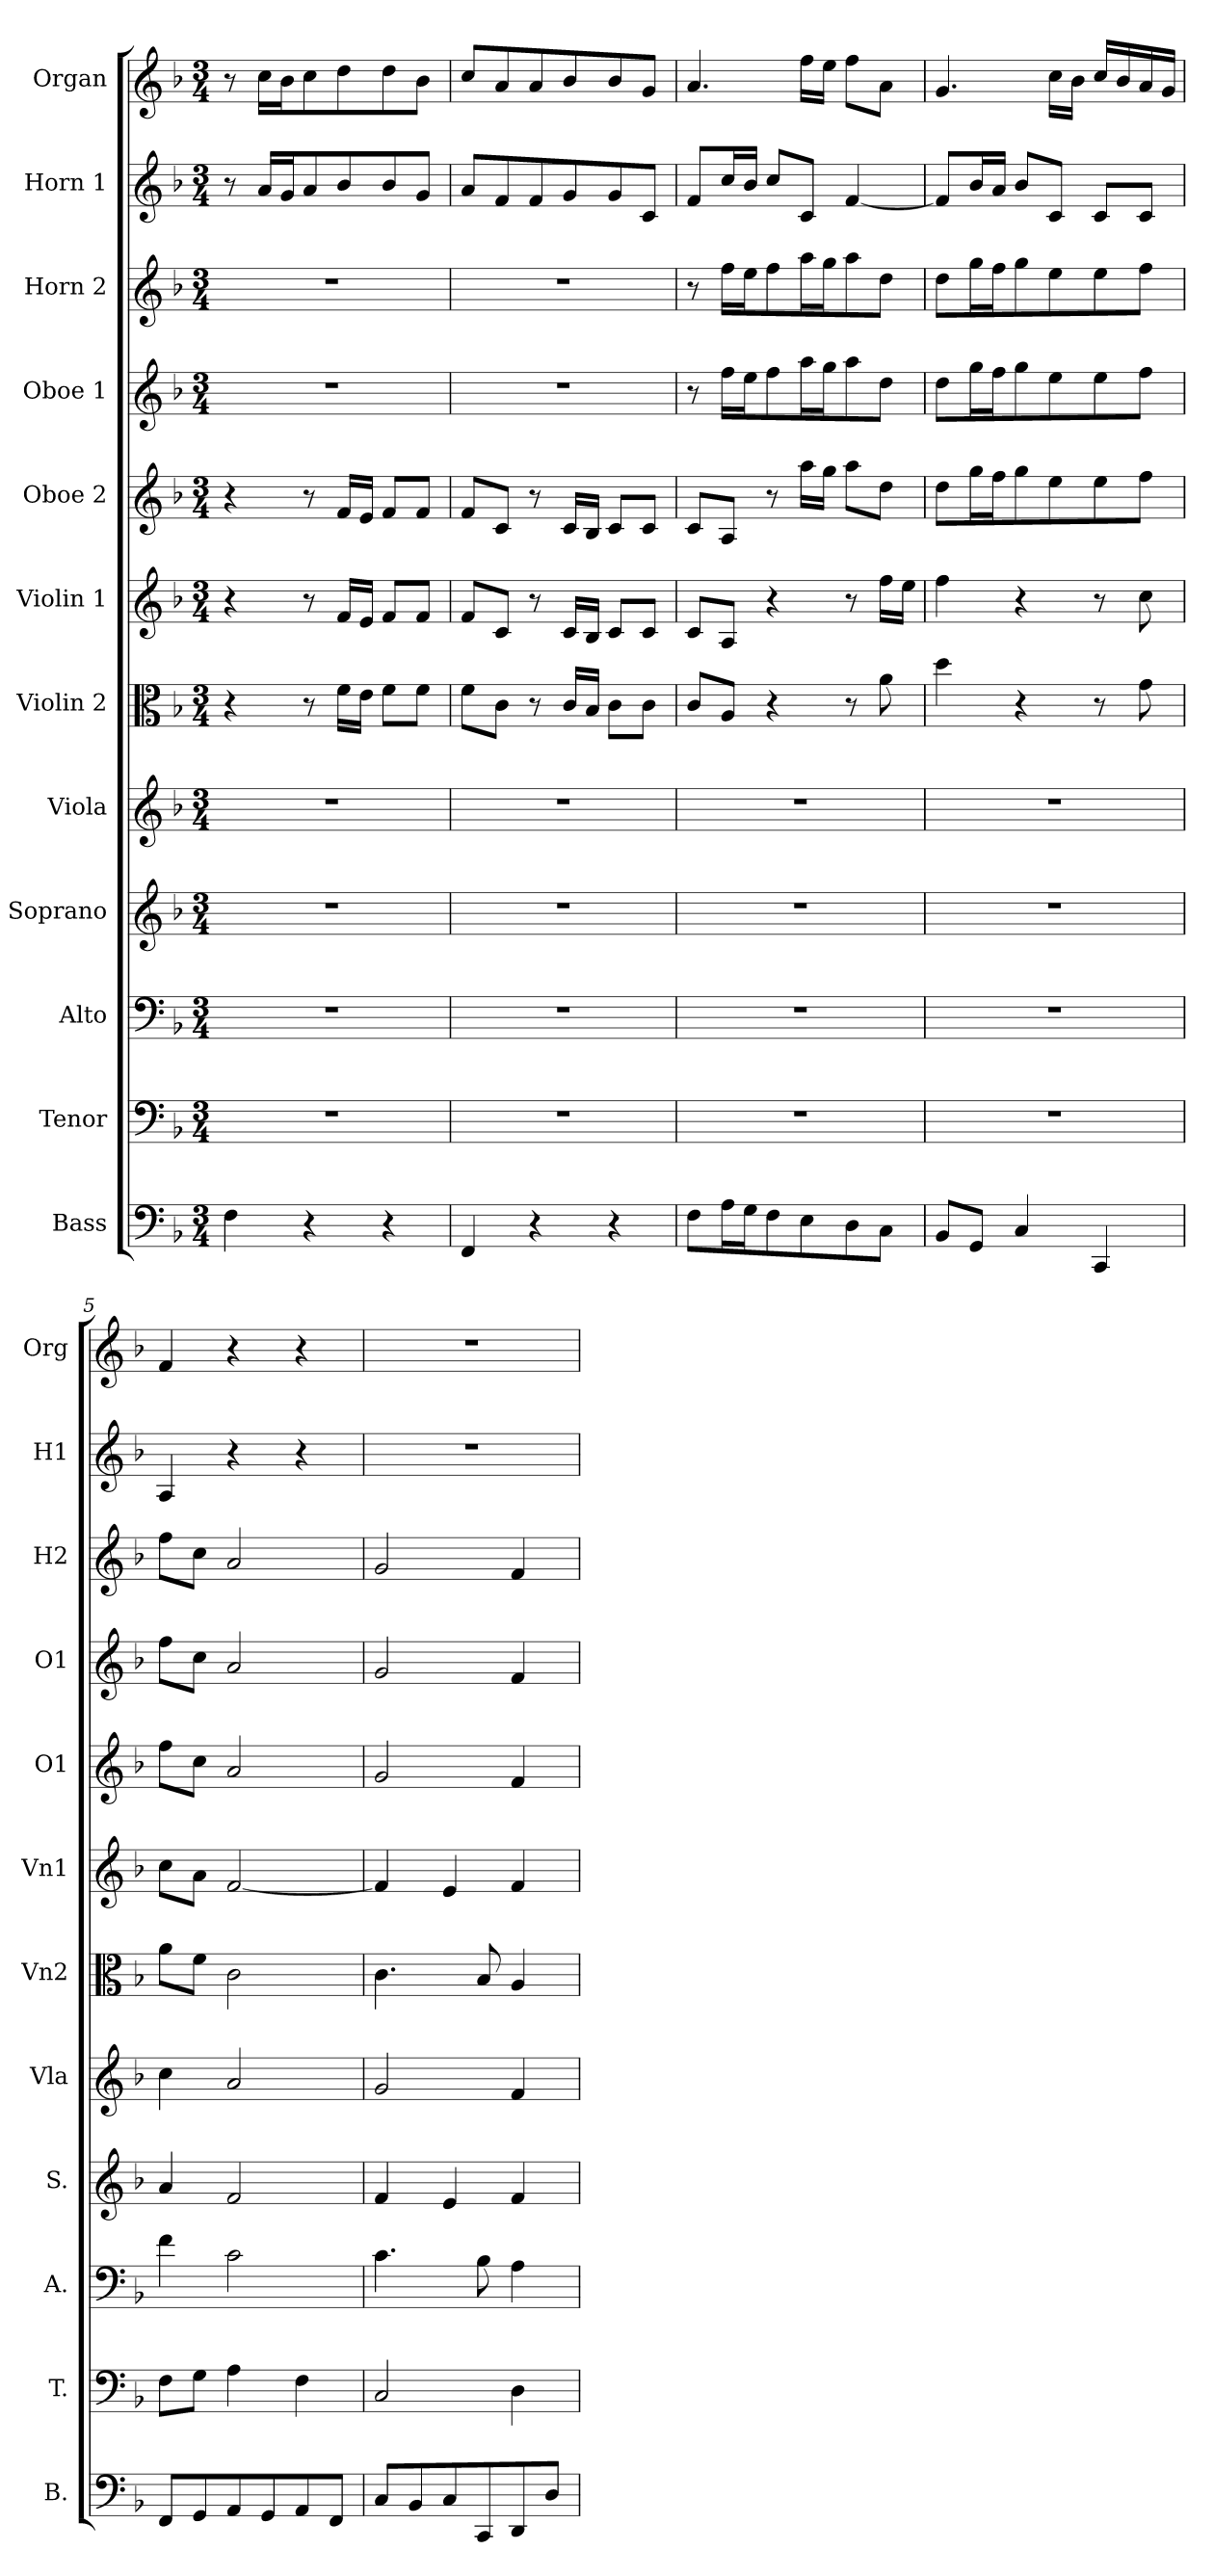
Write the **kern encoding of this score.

**kern	**kern	**kern	**kern	**kern	**kern	**kern	**kern	**kern	**kern	**kern	**kern
*part12	*part11	*part10	*part9	*part8	*part7	*part6	*part5	*part4	*part3	*part2	*part1
*staff12	*staff11	*staff10	*staff9	*staff8	*staff7	*staff6	*staff5	*staff4	*staff3	*staff2	*staff1
*I"Bass	*I"Tenor	*I"Alto	*I"Soprano	*I"Viola	*I"Violin 2	*I"Violin 1	*I"Oboe 2	*I"Oboe 1	*I"Horn 2	*I"Horn 1	*I"Organ
*I'B.	*I'T.	*I'A.	*I'S.	*I'Vla	*I'Vn2	*I'Vn1	*I'O1	*I'O1	*I'H2	*I'H1	*I'Org
*clefF4	*clefF4	*clefF4	*clefG2	*clefG2	*clefC3	*clefG2	*clefG2	*clefG2	*clefG2	*clefG2	*clefG2
*	*	*	*	*	*	*	*	*	*	*ITrd4c7	*ITrd4c7
*k[b-]	*k[b-]	*k[b-]	*k[b-]	*k[b-]	*k[b-]	*k[b-]	*k[b-]	*k[b-]	*k[b-]	*k[b-e-]	*k[b-e-]
*F:	*F:	*F:	*F:	*F:	*F:	*F:	*F:	*F:	*F:	*B-:	*B-:
*M3/4	*M3/4	*M3/4	*M3/4	*M3/4	*M3/4	*M3/4	*M3/4	*M3/4	*M3/4	*M3/4	*M3/4
=1	=1	=1	=1	=1	=1	=1	=1	=1	=1	=1	=1
!	!LO:N:vis=2	!LO:N:vis=2	!LO:N:vis=2	!LO:N:vis=2	!	!	!	!LO:N:vis=2	!LO:N:vis=2	!	!
4F\	2.r	2.r	2.r	2.r	4r	4r	4r	2.r	2.r	8r	8r
.	.	.	.	.	.	.	.	.	.	16d/LL	16f\LL
.	.	.	.	.	.	.	.	.	.	16c/J	16e-\J
4r	.	.	.	.	8r	8r	8r	.	.	8d/	8f\
.	.	.	.	.	16f\LL	16f/LL	16f/LL	.	.	8e-/	8g\
.	.	.	.	.	16e\JJ	16e/JJ	16e/JJ	.	.	.	.
4r	.	.	.	.	8f\L	8f/L	8f/L	.	.	8e-/	8g\
.	.	.	.	.	8f\J	8f/J	8f/J	.	.	8c/J	8e-\J
=2	=2	=2	=2	=2	=2	=2	=2	=2	=2	=2	=2
!	!LO:N:vis=2	!LO:N:vis=2	!LO:N:vis=2	!LO:N:vis=2	!	!	!	!LO:N:vis=2	!LO:N:vis=2	!	!
4FF/	2.r	2.r	2.r	2.r	8f\L	8f/L	8f/L	2.r	2.r	8d/L	8f/L
.	.	.	.	.	8c\J	8c/J	8c/J	.	.	8B-/	8d/
4r	.	.	.	.	8r	8r	8r	.	.	8B-/	8d/
.	.	.	.	.	16c/LL	16c/LL	16c/LL	.	.	8c/	8e-/
.	.	.	.	.	16B-/JJ	16B-/JJ	16B-/JJ	.	.	.	.
4r	.	.	.	.	8c\L	8c/L	8c/L	.	.	8c/	8e-/
.	.	.	.	.	8c\J	8c/J	8c/J	.	.	8F/J	8c/J
=3	=3	=3	=3	=3	=3	=3	=3	=3	=3	=3	=3
!	!LO:N:vis=2	!LO:N:vis=2	!LO:N:vis=2	!LO:N:vis=2	!	!	!	!	!	!	!
8F\L	2.r	2.r	2.r	2.r	8c/L	8c/L	8c/L	8r	8r	8B-/L	4.d/
16A\L	.	.	.	.	8A/J	8A/J	8A/J	16ff\LL	16ff\LL	16f/L	.
16G\J	.	.	.	.	.	.	.	16ee\J	16ee\J	16e-/JJ	.
8F\	.	.	.	.	4r	4r	8r	8ff\	8ff\	8f/L	.
8E\	.	.	.	.	.	.	16aa\LL	16aa\L	16aa\L	8F/J	16b-\LL
.	.	.	.	.	.	.	16gg\JJ	16gg\J	16gg\J	.	16a\JJ
8D\	.	.	.	.	8r	8r	8aa\L	8aa\	8aa\	[4B-/	8b-\L
8C\J	.	.	.	.	8a\	16ff\LL	8dd\J	8dd\J	8dd\J	.	8d\J
.	.	.	.	.	.	16ee\JJ	.	.	.	.	.
=4	=4	=4	=4	=4	=4	=4	=4	=4	=4	=4	=4
!	!LO:N:vis=2	!LO:N:vis=2	!LO:N:vis=2	!LO:N:vis=2	!	!	!	!	!	!	!
8BB-/L	2.r	2.r	2.r	2.r	4dd\	4ff\	8dd\L	8dd\L	8dd\L	8B-/L]	4.c/
8GG/J	.	.	.	.	.	.	16gg\L	16gg\L	16gg\L	16e-/L	.
.	.	.	.	.	.	.	16ff\J	16ff\J	16ff\J	16d/JJ	.
4C/	.	.	.	.	4r	4r	8gg\	8gg\	8gg\	8e-/L	.
.	.	.	.	.	.	.	8ee\	8ee\	8ee\	8F/J	16f\LL
.	.	.	.	.	.	.	.	.	.	.	16e-\JJ
4CC/	.	.	.	.	8r	8r	8ee\	8ee\	8ee\	8F/L	16f/LL
.	.	.	.	.	.	.	.	.	.	.	16e-/
.	.	.	.	.	8g\	8cc\	8ff\J	8ff\J	8ff\J	8F/J	16d/
.	.	.	.	.	.	.	.	.	.	.	16c/JJ
!!LO:PB:g=z
=5	=5	=5	=5	=5	=5	=5	=5	=5	=5	=5	=5
8FF/L	8F\L	4f\	4a/	4cc\	8a\L	8cc\L	8ff\L	8ff\L	8ff\L	4D/	4B-/
8GG/	8G\J	.	.	.	8f\J	8a\J	8cc\J	8cc\J	8cc\J	.	.
8AA/	4A\	2c\	2f/	2a/	2c\	[2f/	2a/	2a/	2a/	4r	4r
8GG/	.	.	.	.	.	.	.	.	.	.	.
8AA/	4F\	.	.	.	.	.	.	.	.	4r	4r
8FF/J	.	.	.	.	.	.	.	.	.	.	.
=6	=6	=6	=6	=6	=6	=6	=6	=6	=6	=6	=6
!	!	!	!	!	!	!	!	!	!	!LO:N:vis=2	!LO:N:vis=2
8C/L	2C/	4.c\	4f/	2g/	4.c\	4f/]	2g/	2g/	2g/	2.r	2.r
8BB-/	.	.	.	.	.	.	.	.	.	.	.
8C/	.	.	4e/	.	.	4e/	.	.	.	.	.
8CC/	.	8B-\	.	.	8B-/	.	.	.	.	.	.
8DD/	4D\	4A\	4f/	4f/	4A/	4f/	4f/	4f/	4f/	.	.
8D/J	.	.	.	.	.	.	.	.	.	.	.
=	=	=	=	=	=	=	=	=	=	=	=
*-	*-	*-	*-	*-	*-	*-	*-	*-	*-	*-	*-
